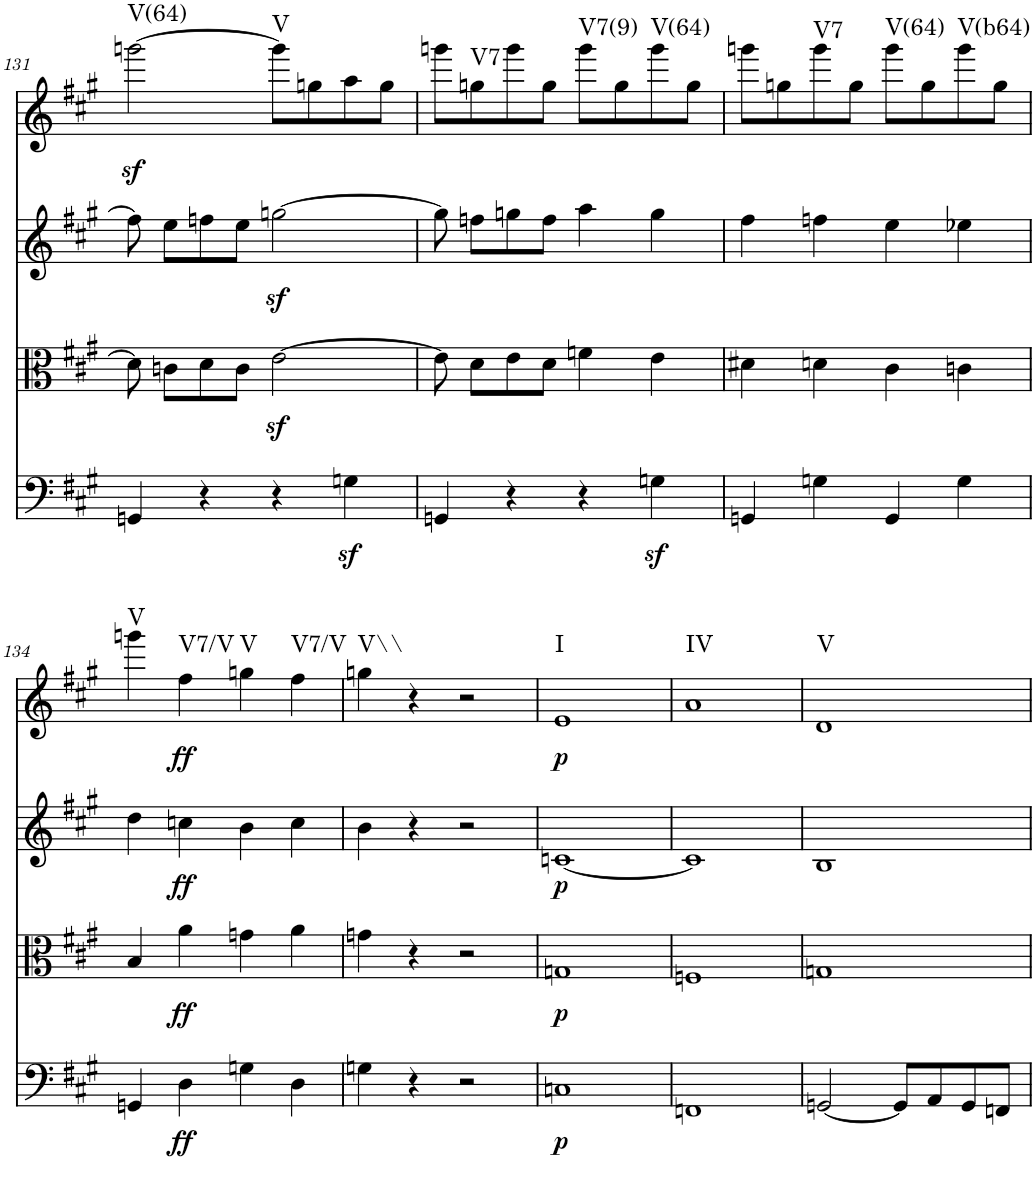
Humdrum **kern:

**kern	**dynam	**kern	**dynam	**kern	**dynam	**kern	**dynam	**harte
*part4	*part4	*part3	*part3	*part2	*part2	*part1	*part1	*part1
*staff4	*staff4	*staff3	*staff3	*staff2	*staff2	*staff1	*staff1	*
*I"Violoncello	*	*I"Viola	*	*I"Violin 2	*	*I"Violin 1	*	*
*I'Vc	*	*I'Vla	*	*I'Vln	*	*I'Vln	*	*
!!LO:PB:g=z
*clefF4	*	*clefC3	*	*clefG2	*	*clefG2	*	*
*k[f#c#g#]	*	*k[f#c#g#]	*	*k[f#c#g#]	*	*k[f#c#g#]	*	*
*A:	*	*A:	*	*A:	*	*A:	*	*
*M2/2	*	*M2/2	*	*M2/2	*	*M2/2	*	*
*met(c|)	*	*met(c|)	*	*met(c|)	*	*met(c|)	*	*
=131	=131	=131	=131	=131	=131	=131	=131	=131
!	!	!	!	!	!	!	!LO:DY:b	!LO:H:kt=V(64)
4GGn/	.	8d\]	.	8ff\]	.	[2gggn\	sf	N
.	.	8cn\L	.	8ee\L	.	.	.	.
4r	.	8d\	.	8ffn\	.	.	.	.
.	.	8c\J	.	8ee\J	.	.	.	.
!	!	!	!	!	!	!	!	!LO:H:kt=V
4r	.	[2ez<\	.	[2ggnz<\	.	8ggg\L]	.	N
.	.	.	.	.	.	8ggn\	.	.
4Gnz<\	.	.	.	.	.	8aa\	.	.
.	.	.	.	.	.	8gg\J	.	.
=132	=132	=132	=132	=132	=132	=132	=132	=132
4GGn/	.	8e\]	.	8gg\]	.	8gggn\L	.	.
!	!	!	!	!	!	!	!	!LO:H:kt=V7
.	.	8d\L	.	8ffn\L	.	8ggn\	.	N
4r	.	8e\	.	8ggn\	.	8ggg\	.	.
.	.	8d\J	.	8ff\J	.	8gg\J	.	.
!	!	!	!	!	!	!	!	!LO:H:kt=V7(9)
4r	.	4fn\	.	4aa\	.	8ggg\L	.	N
.	.	.	.	.	.	8gg\	.	.
!	!	!	!	!	!	!	!	!LO:H:kt=V(64)
4Gnz<\	.	4e\	.	4gg\	.	8ggg\	.	N
.	.	.	.	.	.	8gg\J	.	.
=133	=133	=133	=133	=133	=133	=133	=133	=133
4GGn/	.	4d#X\	.	4ff#\	.	8gggn\L	.	.
.	.	.	.	.	.	8ggn\	.	.
!	!	!	!	!	!	!	!	!LO:H:kt=V7
4Gn\	.	4dn\	.	4ffn\	.	8ggg\	.	N
.	.	.	.	.	.	8gg\J	.	.
!	!	!	!	!	!	!	!	!LO:H:kt=V(64)
4GG/	.	4c#\	.	4ee\	.	8ggg\L	.	N
.	.	.	.	.	.	8gg\	.	.
!	!	!	!	!	!	!	!	!LO:H:kt=V(b64)
4G\	.	4cn\	.	4ee-X\	.	8ggg\	.	N
.	.	.	.	.	.	8gg\J	.	.
!!LO:LB:g=z
=134	=134	=134	=134	=134	=134	=134	=134	=134
!	!	!	!	!	!	!	!	!LO:H:kt=V
4GGn/	.	4B/	.	4dd\	.	4gggn\	.	N
!	!LO:DY:b	!	!LO:DY:b	!	!LO:DY:b	!	!LO:DY:b	!LO:H:kt=V7/V
4D\	ff	4a\	ff	4ccn\	ff	4ff#\	ff	N
!	!	!	!	!	!	!	!	!LO:H:kt=V
4Gn\	.	4gn\	.	4b\	.	4ggn\	.	N
!	!	!	!	!	!	!	!	!LO:H:kt=V7/V
4D\	.	4a\	.	4cc\	.	4ff#\	.	N
=135	=135	=135	=135	=135	=135	=135	=135	=135
!	!	!	!	!	!	!	!	!LO:H:kt=V\\
4Gn\	.	4gn\	.	4b\	.	4ggn\	.	N
4r	.	4r	.	4r	.	4r	.	.
2r	.	2r	.	2r	.	2r	.	.
=136	=136	=136	=136	=136	=136	=136	=136	=136
!	!LO:DY:b	!	!LO:DY:b	!	!LO:DY:b	!	!LO:DY:b	!LO:H:kt=I
1Cn	p	1Gn	p	[1cn	p	1e	p	N
=137	=137	=137	=137	=137	=137	=137	=137	=137
!	!	!	!	!	!	!	!	!LO:H:kt=IV
1FFn	.	1Fn	.	1c]	.	1a	.	N
=138	=138	=138	=138	=138	=138	=138	=138	=138
!	!	!	!	!	!	!	!	!LO:H:kt=V
[2GGn/	.	1Gn	.	1B	.	1d	.	N
8GG/L]	.	.	.	.	.	.	.	.
8AA/	.	.	.	.	.	.	.	.
8GG/	.	.	.	.	.	.	.	.
8FFn/J	.	.	.	.	.	.	.	.
=	=	=	=	=	=	=	=	=
*-	*-	*-	*-	*-	*-	*-	*-	*-
